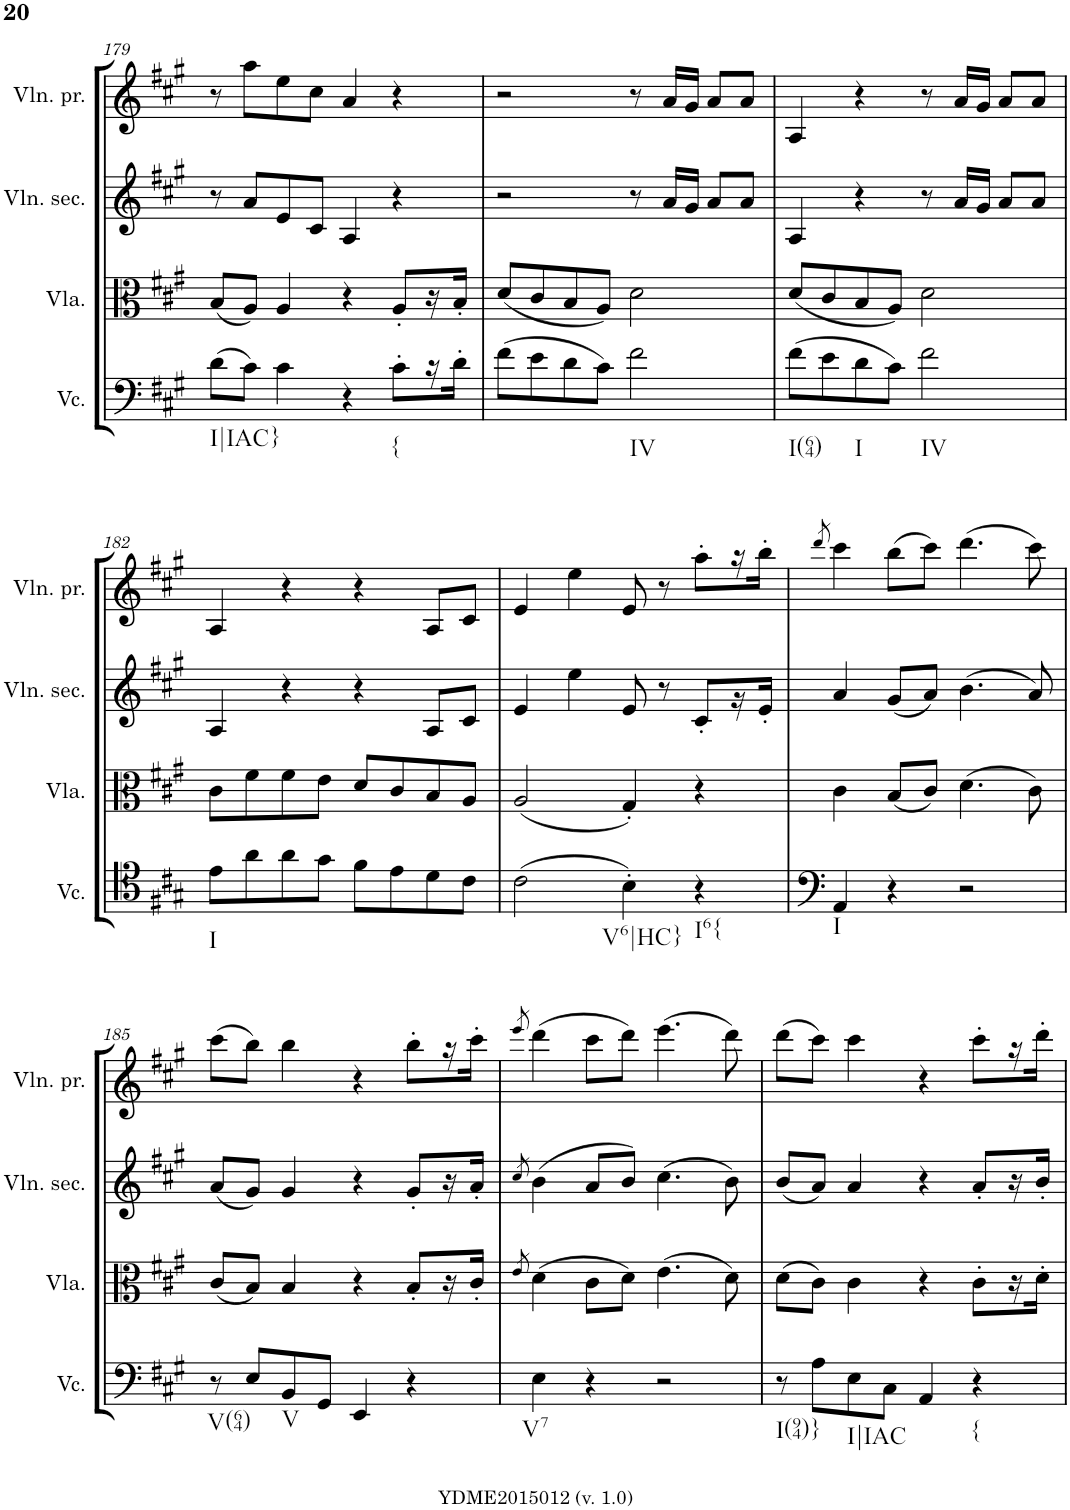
**kern	**kern	**kern	**kern
*part4	*part3	*part2	*part1
*staff4	*staff3	*staff2	*staff1
*I"Violoncelle	*I"Viola	*I"Violino secondo	*I"Violino primo
*I'Vc.	*I'Vla.	*I'Vln. sec.	*I'Vln. pr.
!!LO:PB:g=z
*clefF4	*clefC3	*clefG2	*clefG2
*k[f#c#g#]	*k[f#c#g#]	*k[f#c#g#]	*k[f#c#g#]
*A:	*A:	*A:	*A:
*M4/4	*M4/4	*M4/4	*M4/4
*met(c)	*met(c)	*met(c)	*met(c)
=179	=179	=179	=179
!LO:TX:b:t=I|IAC}	!	!	!
(>8d\L	(<8B/L	8r	8r
8c#\J)	8A/J)	8a/L	8aa\L
4c#\	4A/	8e/	8ee\
.	.	8c#/J	8cc#\J
4r	4r	4A/	4a/
!LO:TX:b:t={	!	!	!
8c#'\L	8A'/L	4r	4r
16r	16r	.	.
16d'\JJ	16B'/JJ	.	.
=180	=180	=180	=180
(>8f#\L	(<8d/L	2r	2r
8e\	8c#/	.	.
8d\	8B/	.	.
8c#\J)	8A/J)	.	.
!LO:TX:b:t=IV	!	!	!
2f#\	2d\	8r	8r
.	.	16a/LL	16a/LL
.	.	16g#/JJ	16g#/JJ
.	.	8a/L	8a/L
.	.	8a/J	8a/J
=181	=181	=181	=181
!LO:TX:b:t=I(64)	!	!	!
(>8f#\L	(<8d/L	4A/	4A/
8e\	8c#/	.	.
!LO:TX:b:t=I	!	!	!
8d\	8B/	4r	4r
8c#\J)	8A/J)	.	.
!LO:TX:b:t=IV	!	!	!
2f#\	2d\	8r	8r
.	.	16a/LL	16a/LL
.	.	16g#/JJ	16g#/JJ
.	.	8a/L	8a/L
.	.	8a/J	8a/J
!!LO:LB:g=z
=182	=182	=182	=182
!LO:TX:b:t=I	!	!	!
8e\L	8c#\L	4A/	4A/
8a\	8f#\	.	.
8a\	8f#\	4r	4r
8g#\J	8e\J	.	.
8f#\L	8d/L	4r	4r
8e\	8c#/	.	.
8d\	8B/	8A/L	8A/L
8c#\J	8A/J	8c#/J	8c#/J
=183	=183	=183	=183
(>2c#\	(<2A/	4e/	4e/
.	.	4ee\	4ee\
!LO:TX:b:t=V6|HC}	!	!	!
4B'\)	4G#'/)	8e/	8e/
.	.	8r	8r
!LO:TX:b:t=I6{	!	!	!
4r	4r	8c#'/L	8aa'\L
.	.	16r	16r
.	.	16e'/JJ	16bb'\JJ
=184	=184	=184	=184
.	.	.	8qddd/
!LO:TX:b:t=I	!	!	!
4AA/	4c#\	4a/	4ccc#\
4r	(<8B/L	(<8g#/L	(>8bb\L
.	8c#/J)	8a/J)	8ccc#\J)
2r	(>4.d\	(>4.b\	(>4.ddd\
.	8c#\)	8a/)	8ccc#\)
!!LO:LB:g=z
=185	=185	=185	=185
!LO:TX:b:t=V(64)	!	!	!
8r	(<8c#/L	(<8a/L	(>8ccc#\L
8E/L	8B/J)	8g#/J)	8bb\J)
!LO:TX:b:t=V	!	!	!
8BB/	4B/	4g#/	4bb\
8GG#/J	.	.	.
4EE/	4r	4r	4r
4r	8B'/L	8g#'/L	8bb'\L
.	16r	16r	16r
.	16c#'/JJ	16a'/JJ	16ccc#'\JJ
=186	=186	=186	=186
.	8qe/	8qcc#/	8qeee/
!LO:TX:b:t=V7	!	!	!
4E\	(>4d\	(>4b\	(>4ddd\
4r	8c#\L	8a/L	8ccc#\L
.	8d\J)	8b/J)	8ddd\J)
2r	(>4.e\	(>4.cc#\	(>4.eee\
.	8d\)	8b\)	8ddd\)
=187	=187	=187	=187
!LO:TX:b:t=I(94)}	!	!	!
8r	(>8d\L	(<8b/L	(>8ddd\L
8A\L	8c#\J)	8a/J)	8ccc#\J)
!LO:TX:b:t=I|IAC	!	!	!
8E\	4c#\	4a/	4ccc#\
8C#\J	.	.	.
4AA/	4r	4r	4r
!LO:TX:b:t={	!	!	!
4r	8c#'\L	8a'/L	8ccc#'\L
.	16r	16r	16r
.	16d'\JJ	16b'/JJ	16ddd'\JJ
=	=	=	=
*-	*-	*-	*-
